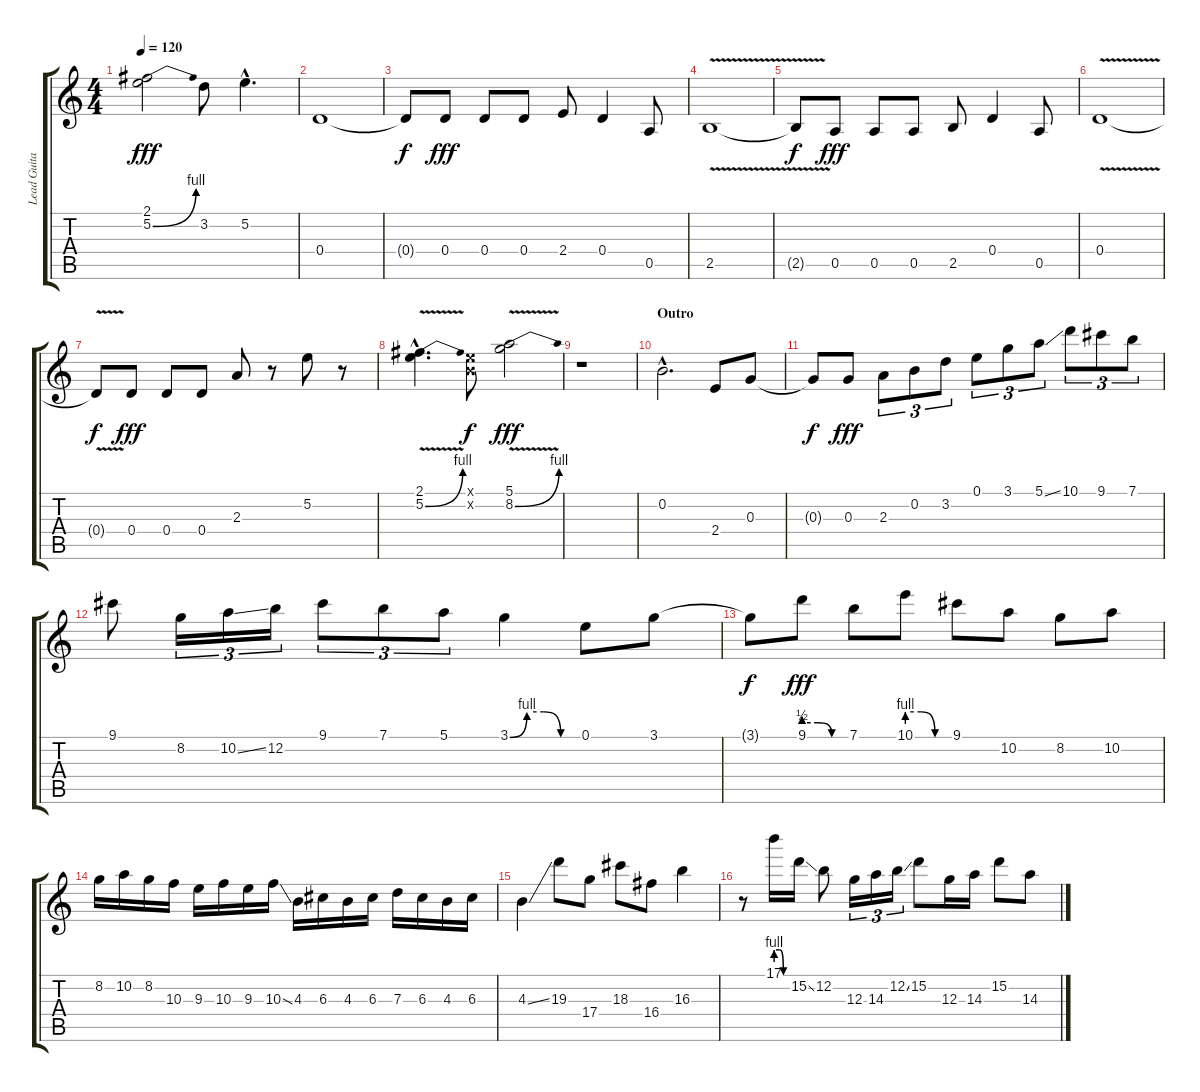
\track ("Lead Guitar" "Lead Guita") {instrument electricguitarclean}
\staff {score tabs}
\tuning (E4 B3 G3 D3 A2 E2) {hide}
\ts (4 4)
\tempo 120
\clef g2
\ks c
(2.1 5.2{be (bend 0 0 60 4)}).2{dy fff} 3.2.8 5.2{hac}.4{d} |
0.4.1 |
0.4{t}.8{dy f} 0.4.8{dy fff} 0.4.8 0.4.8 2.4.8 0.4.4 0.5.8 |
2.5{v}.1 |
2.5{t}.8{dy f} 0.5.8{dy fff} 0.5.8 0.5.8 2.5.8 0.4.4 0.5.8 |
0.4{v}.1 |
0.4{t}.8{dy f} 0.4.8{dy fff} 0.4.8 0.4.8 2.3.8 r.8 5.2.8 r.8 |
(2.1{hac} 5.2{be (bend 0 0 60 4) v hac}).4{d} (0.1{x} 0.2{x}).8{dy f} (5.1 8.2{be (bend 0 0 60 4) v}).2{dy fff} |
r.1 |
\section ("" "Outro")
0.2{hac}.2{d volume 14 instrument overdrivenguitar} 2.4.8 0.3.8 |
0.3{t}.8{dy f} 0.3.8{dy fff} 2.3.8{tu (3 2)} 0.2.8{tu (3 2)} 3.2.8{tu (3 2)} 0.1.8{tu (3 2)} 3.1.8{tu (3 2)} 5.1{ss}.8{tu (3 2)} 10.1.8{tu (3 2)} 9.1.8{tu (3 2)} 7.1.8{tu (3 2)} |
9.1.8 8.2.16{tu (3 2)} 10.2{ss}.16{tu (3 2)} 12.2.16{tu (3 2)} 9.1.8{tu (3 2)} 7.1.8{tu (3 2)} 5.1.8{tu (3 2)} 3.1{be (custom 0 0 15 4 30 4 45 0 60 0)}.4 0.1.8 3.1.8 |
3.1{t}.8{dy f} 9.1{be (custom 0 2 20 2 40 0 60 0)}.8{dy fff} 7.1.8 10.1{be (custom 0 4 20 4 40 0 60 0)}.8 9.1.8 10.2.8 8.2.8 10.2.8 |
8.2.16 10.2.16 8.2.16 10.3.16 9.3.16 10.3.16 9.3.16 10.3{ss}.16 4.3.16 6.3.16 4.3.16 6.3.16 7.3.16 6.3.16 4.3.16 6.3.16 |
4.3{ss}.4 19.3.8 17.4.8 18.3.8 16.4.8 16.3.4 |
r.8 17.1{be (custom 0 4 20 4 40 0 60 0)}.16 15.2{ss}.16 12.2.8 12.3.16{tu (3 2)} 14.3.16{tu (3 2)} 12.2{ss}.16{tu (3 2)} 15.2.8 12.3.16 14.3.16 15.2.8 14.3.8
